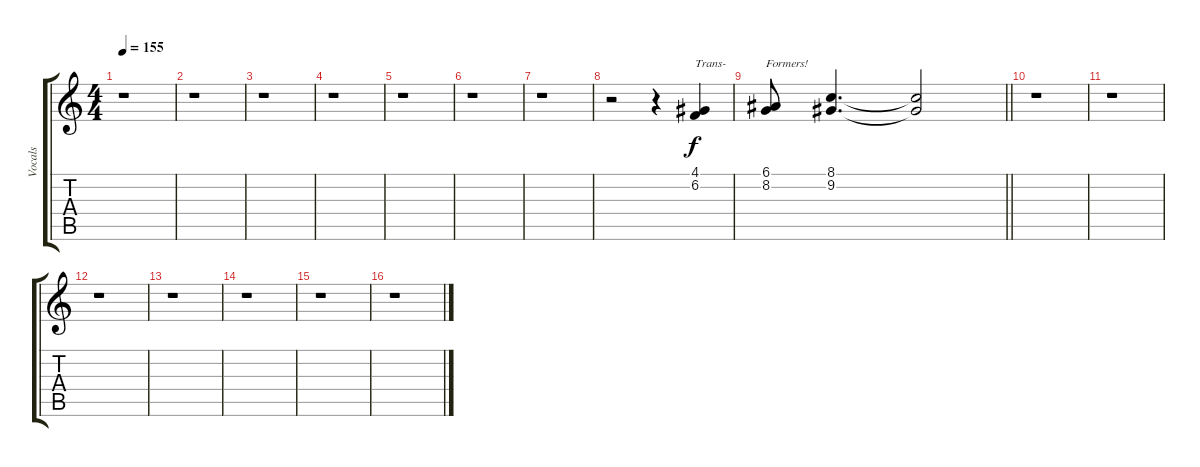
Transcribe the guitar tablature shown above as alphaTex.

\track ("Vocals" "Vocals") {instrument brasssection}
\staff {score tabs}
\tuning (E4 B3 G3 D3 A2 E2) {hide}
\ts (4 4)
\section ("" "")
\tempo 155
\clef g2
\ks c
r.1{dy f instrument brasssection} |
r.1 |
r.1 |
r.1 |
r.1 |
r.1 |
r.1 |
r.2 r.4 (4.1 6.2).4{txt "Trans-"} |
\barLineRight lightlight
(6.1 8.2).8{txt "Formers!"} (8.1 9.2).4{d} (8.1{t} 9.2{t}).2 |
\section ("" "")
r.1 |
r.1 |
r.1 |
r.1 |
r.1 |
r.1 |
r.1
